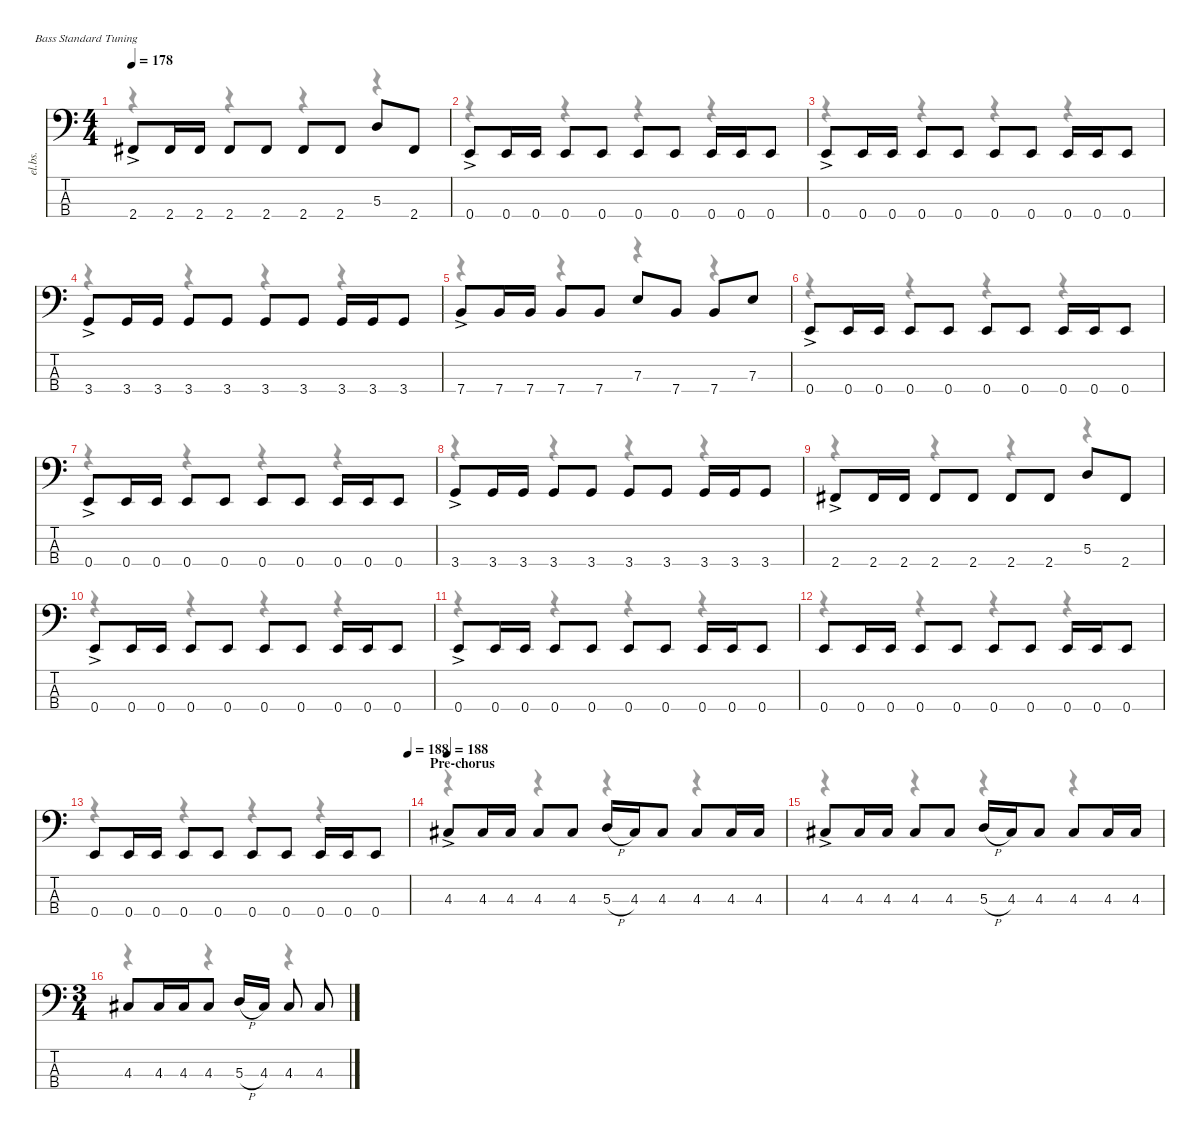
\defaultSystemsLayout 4
\hideDynamics
\bracketExtendMode nobrackets
\otherSystemsTrackNameOrientation horizontal
\track ("Cliff Burton (Bass)" "el.bs.") {instrument electricbassfinger}
\staff {score tabs}
\tuning (G2 D2 A1 E1)
\voice
\ts (4 4)
\tempo 178
\clef f4
\ks c
2.4{ac acc #}.8{dy mf beam Up} 2.4{acc #}.16{dy f beam Up} 2.4{acc #}.16{beam Up} 2.4{acc #}.8{beam Up} 2.4{acc #}.8{beam Up} 2.4{acc #}.8{beam Up} 2.4{acc #}.8{beam Up} 5.3.8{beam Up} 2.4{acc #}.8{beam Up} |
0.4{ac}.8{dy mf beam Up} 0.4.16{dy f beam Up} 0.4.16{beam Up} 0.4.8{beam Up} 0.4.8{beam Up} 0.4.8{beam Up} 0.4.8{beam Up} 0.4.16{beam Up} 0.4.16{beam Up} 0.4.8{beam Up} |
0.4{ac}.8{dy mf beam Up} 0.4.16{dy f beam Up} 0.4.16{beam Up} 0.4.8{beam Up} 0.4.8{beam Up} 0.4.8{beam Up} 0.4.8{beam Up} 0.4.16{beam Up} 0.4.16{beam Up} 0.4.8{beam Up} |
3.4{ac}.8{dy mf beam Up} 3.4.16{dy f beam Up} 3.4.16{beam Up} 3.4.8{beam Up} 3.4.8{beam Up} 3.4.8{beam Up} 3.4.8{beam Up} 3.4.16{beam Up} 3.4.16{beam Up} 3.4.8{beam Up} |
7.4{ac}.8{dy mf beam Up} 7.4.16{dy f beam Up} 7.4.16{beam Up} 7.4.8{beam Up} 7.4.8{beam Up} 7.3.8{beam Up} 7.4.8{beam Up} 7.4.8{beam Up} 7.3.8{beam Up} |
0.4{ac}.8{dy mf beam Up} 0.4.16{dy f beam Up} 0.4.16{beam Up} 0.4.8{beam Up} 0.4.8{beam Up} 0.4.8{beam Up} 0.4.8{beam Up} 0.4.16{beam Up} 0.4.16{beam Up} 0.4.8{beam Up} |
0.4{ac}.8{dy mf beam Up} 0.4.16{dy f beam Up} 0.4.16{beam Up} 0.4.8{beam Up} 0.4.8{beam Up} 0.4.8{beam Up} 0.4.8{beam Up} 0.4.16{beam Up} 0.4.16{beam Up} 0.4.8{beam Up} |
3.4{ac}.8{dy mf beam Up} 3.4.16{dy f beam Up} 3.4.16{beam Up} 3.4.8{beam Up} 3.4.8{beam Up} 3.4.8{beam Up} 3.4.8{beam Up} 3.4.16{beam Up} 3.4.16{beam Up} 3.4.8{beam Up} |
2.4{ac acc #}.8{dy mf beam Up} 2.4{acc #}.16{dy f beam Up} 2.4{acc #}.16{beam Up} 2.4{acc #}.8{beam Up} 2.4{acc #}.8{beam Up} 2.4{acc #}.8{beam Up} 2.4{acc #}.8{beam Up} 5.3.8{beam Up} 2.4{acc #}.8{beam Up} |
0.4{ac}.8{dy mf beam Up} 0.4.16{dy f beam Up} 0.4.16{beam Up} 0.4.8{beam Up} 0.4.8{beam Up} 0.4.8{beam Up} 0.4.8{beam Up} 0.4.16{beam Up} 0.4.16{beam Up} 0.4.8{beam Up} |
0.4{ac}.8{dy mf beam Up} 0.4.16{dy f beam Up} 0.4.16{beam Up} 0.4.8{beam Up} 0.4.8{beam Up} 0.4.8{beam Up} 0.4.8{beam Up} 0.4.16{beam Up} 0.4.16{beam Up} 0.4.8{beam Up} |
0.4.8{beam Up} 0.4.16{beam Up} 0.4.16{beam Up} 0.4.8{beam Up} 0.4.8{beam Up} 0.4.8{beam Up} 0.4.8{beam Up} 0.4.16{beam Up} 0.4.16{beam Up} 0.4.8{beam Up} |
\tempo (188 1)
0.4.8{beam Up} 0.4.16{beam Up} 0.4.16{beam Up} 0.4.8{beam Up} 0.4.8{beam Up} 0.4.8{beam Up} 0.4.8{beam Up} 0.4.16{beam Up} 0.4.16{beam Up} 0.4.8{beam Up} |
\section ("" "Pre-chorus")
\tempo 188
4.3{ac acc #}.8{dy mf beam Up} 4.3{acc #}.16{dy f beam Up} 4.3{acc #}.16{beam Up} 4.3{acc #}.8{beam Up} 4.3{acc #}.8{beam Up} 5.3{h}.16{beam Up} 4.3{acc #}.16{beam Up} 4.3{acc #}.8{beam Up} 4.3{acc #}.8{beam Up} 4.3{acc #}.16{beam Up} 4.3{acc #}.16{beam Up} |
4.3{ac acc #}.8{dy mf beam Up} 4.3{acc #}.16{dy f beam Up} 4.3{acc #}.16{beam Up} 4.3{acc #}.8{beam Up} 4.3{acc #}.8{beam Up} 5.3{h}.16{beam Up} 4.3{acc #}.16{beam Up} 4.3{acc #}.8{beam Up} 4.3{acc #}.8{beam Up} 4.3{acc #}.16{beam Up} 4.3{acc #}.16{beam Up} |
\ts (3 4)
\beaming (8 3 1 1 1)
4.3{acc #}.8{beam Up} 4.3{acc #}.16{beam Up} 4.3{acc #}.16{beam Up} 4.3{acc #}.8{beam Up} 5.3{h}.16{beam Up} 4.3{acc #}.16{beam Up} 4.3{acc #}.8{beam Up} 4.3{acc #}.8{beam Up}
\voice
\clef f4
\ottava regular
\simile none
\ks c
r.4{dy mf beam Down} r.4{beam Down} r.4{beam Down} r.4{beam Down} |
r.4{beam Down} r.4{beam Down} r.4{beam Down} r.4{beam Down} |
r.4{beam Down} r.4{beam Down} r.4{beam Down} r.4{beam Down} |
r.4{beam Down} r.4{beam Down} r.4{beam Down} r.4{beam Down} |
r.4{beam Down} r.4{beam Down} r.4{beam Down} r.4{beam Down} |
r.4{beam Down} r.4{beam Down} r.4{beam Down} r.4{beam Down} |
r.4{beam Down} r.4{beam Down} r.4{beam Down} r.4{beam Down} |
r.4{beam Down} r.4{beam Down} r.4{beam Down} r.4{beam Down} |
r.4{beam Down} r.4{beam Down} r.4{beam Down} r.4{beam Down} |
r.4{beam Down} r.4{beam Down} r.4{beam Down} r.4{beam Down} |
r.4{beam Down} r.4{beam Down} r.4{beam Down} r.4{beam Down} |
r.4{beam Down} r.4{beam Down} r.4{beam Down} r.4{beam Down} |
r.4{beam Down} r.4{beam Down} r.4{beam Down} r.4{beam Down} |
r.4{beam Down} r.4{beam Down} r.4{beam Down} r.4{beam Down} |
r.4{beam Down} r.4{beam Down} r.4{beam Down} r.4{beam Down} |
r.4{beam Down} r.4{beam Down} r.4{beam Down}
